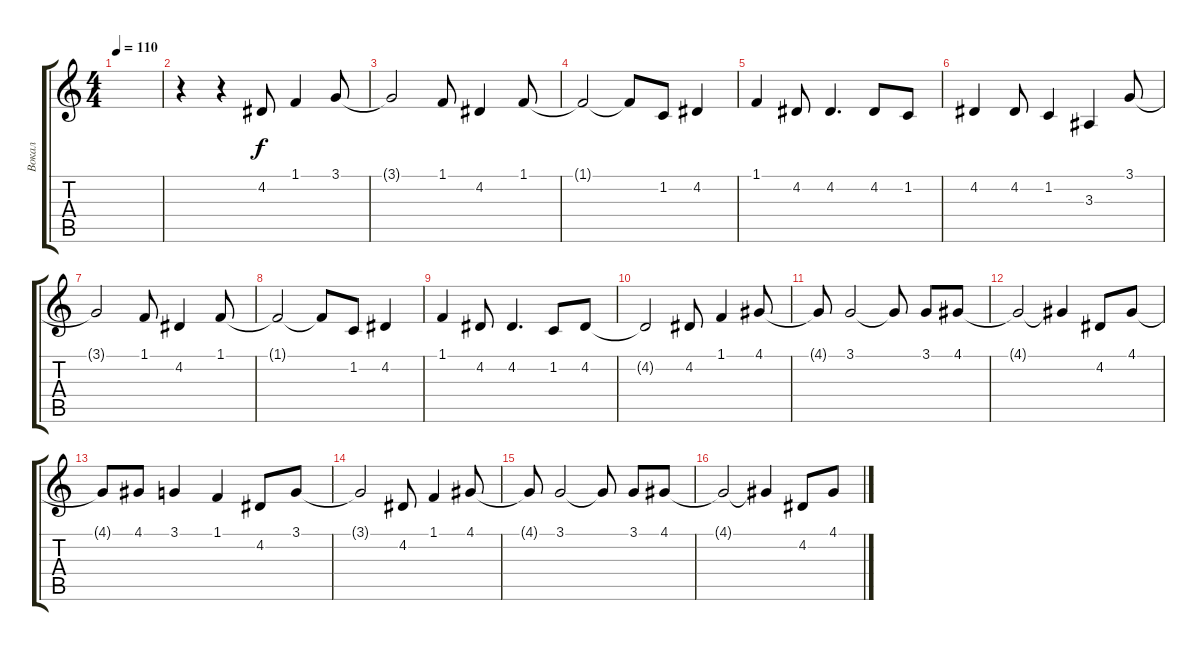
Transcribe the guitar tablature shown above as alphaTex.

\track ("Вокал" "Вокал") {instrument lead1square}
\staff {score tabs}
\tuning (E4 B3 G3 D3 A2 E2) {hide}
\ts (4 4)
\tempo 110
\clef g2
\ks c
|
r.4{instrument lead2sawtooth} r.4 4.2.8 1.1.4 3.1.8 |
3.1{t}.2 1.1.8 4.2.4 1.1.8 |
1.1{t}.2 1.1{t}.8 1.2.8 4.2.4 |
1.1.4 4.2.8 4.2.4{d} 4.2.8 1.2.8 |
4.2.4 4.2.8 1.2.4 3.3.4 3.1.8 |
3.1{t}.2 1.1.8 4.2.4 1.1.8 |
1.1{t}.2 1.1{t}.8 1.2.8 4.2.4 |
1.1.4 4.2.8 4.2.4{d} 1.2.8 4.2.8 |
4.2{t}.2 4.2.8 1.1.4 4.1.8 |
4.1{t}.8 3.1.2 3.1{t}.8 3.1.8 4.1.8 |
4.1{t}.2 4.1{t}.4 4.2.8 4.1.8 |
4.1{t}.8 4.1.8 3.1.4 1.1.4 4.2.8 3.1.8 |
3.1{t}.2 4.2.8 1.1.4 4.1.8 |
4.1{t}.8 3.1.2 3.1{t}.8 3.1.8 4.1.8 |
4.1{t}.2 4.1{t}.4 4.2.8 4.1.8
